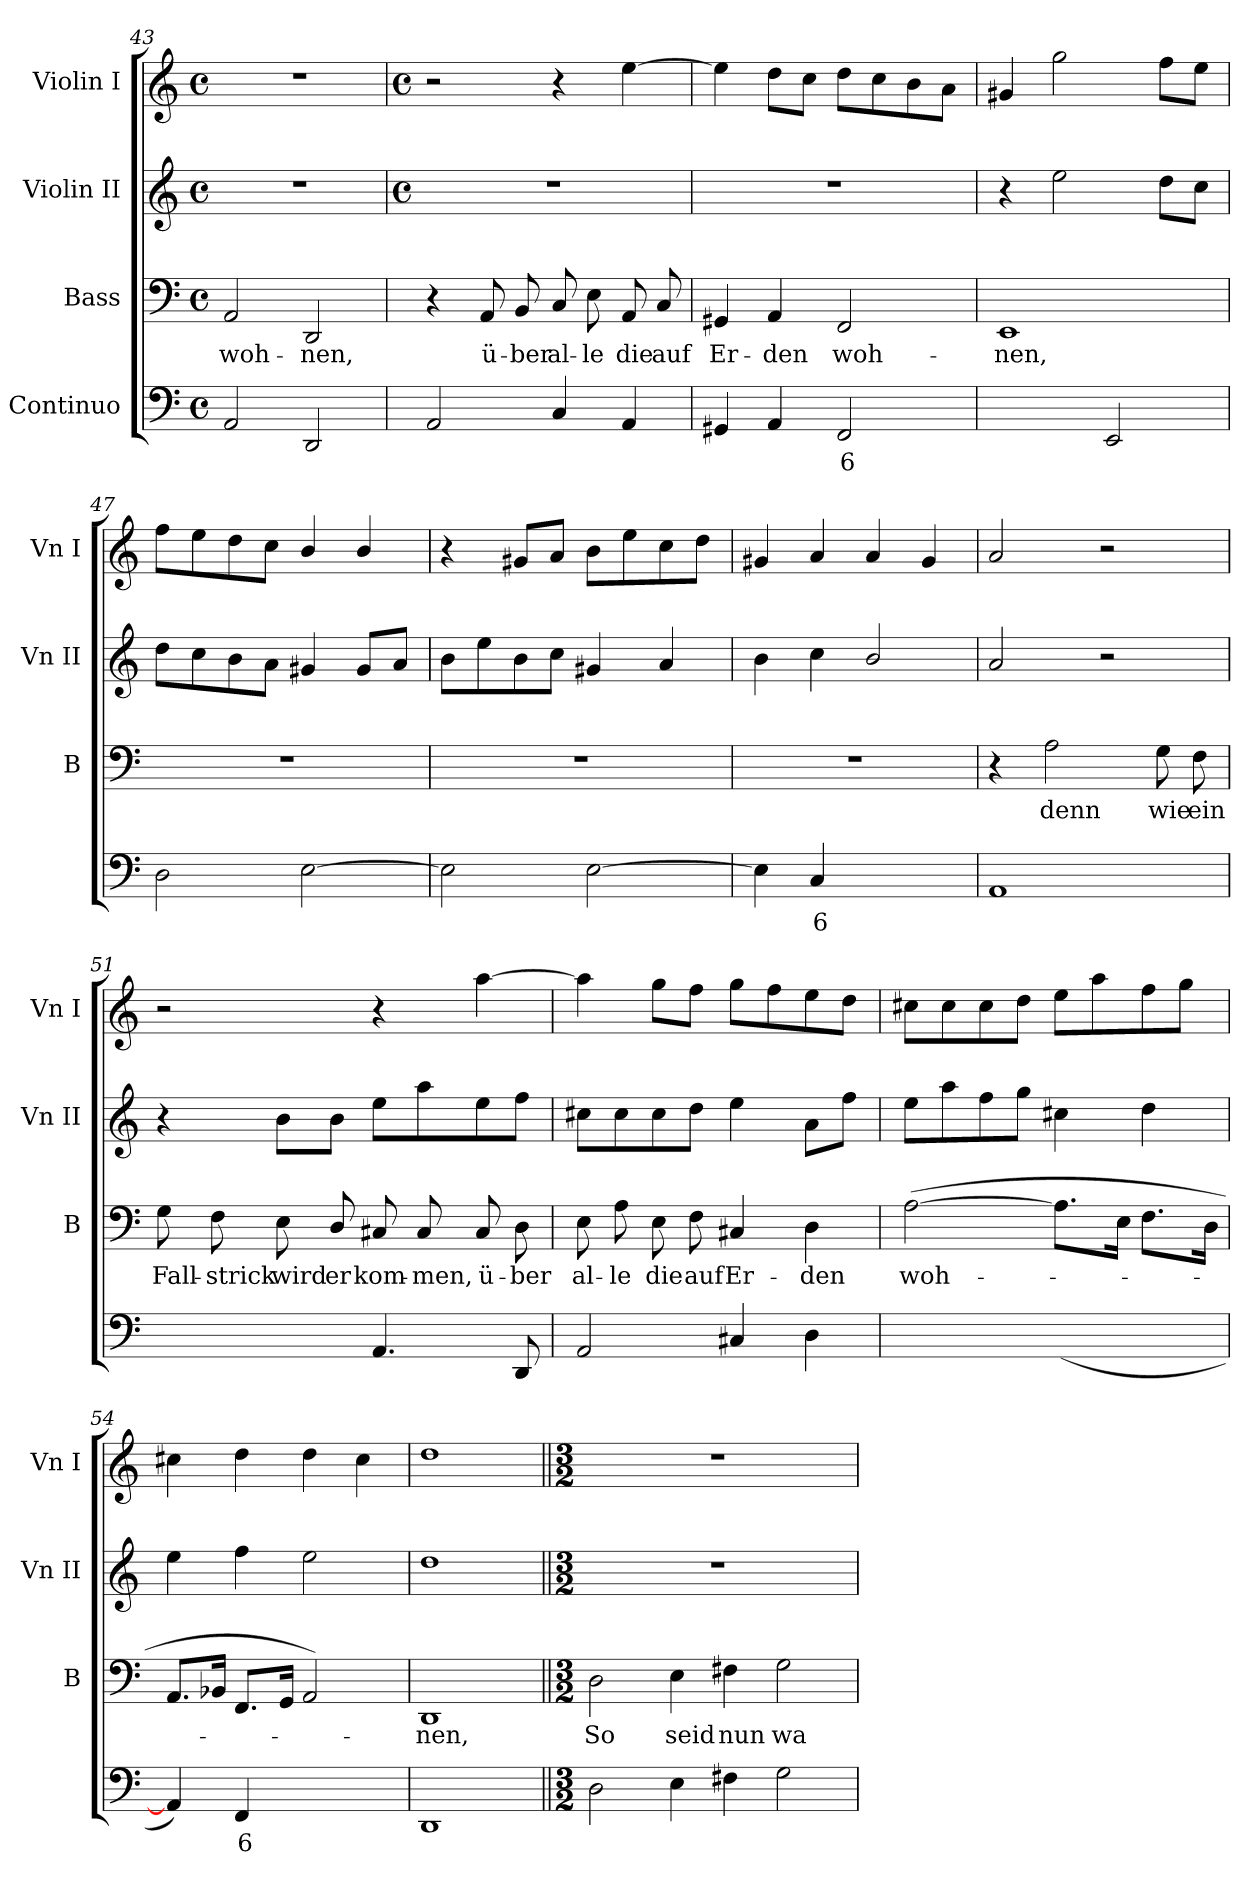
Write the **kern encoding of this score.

**kern	**text	**text	**kern	**text	**kern	**kern
*part4	*part4	*part4	*part3	*part3	*part2	*part1
*staff4	*staff4	*staff4	*staff3	*staff3	*staff2	*staff1
*I"Continuo	*	*	*I"Bass	*	*I"Violin II	*I"Violin I
*	*	*	*I'B	*	*I'Vn II	*I'Vn I
*clefF4	*	*	*clefF4	*	*clefG2	*clefG2
*k[]	*	*	*k[]	*	*k[]	*k[]
*C:	*	*	*C:	*	*C:	*C:
*M4/4	*	*	*M4/4	*	*M4/4	*M4/4
*met(c)	*	*	*met(c)	*	*met(c)	*met(c)
=43	=43	=43	=43	=43	=43	=43
!	!	!	!	!LO:LY:b	!	!
2AA	.	.	2AA	woh-	1r	1r
!	!	!	!	!LO:LY:b	!	!
2DD	.	.	2DD	-nen,	.	.
!!LO:LB:g=z
=44	=44	=44	=44	=44	=44	=44
*	*	*	*	*	*k[]	*k[]
*	*	*	*	*	*C:	*C:
*	*	*	*	*	*M4/4	*M4/4
*	*	*	*	*	*met(c)	*met(c)
2AA	.	.	4r	.	1r	2r
!	!	!	!	!LO:LY:b	!	!
.	.	.	8AA	ü-	.	.
!	!	!	!	!LO:LY:b	!	!
.	.	.	8BB	-ber	.	.
!	!	!	!	!LO:LY:b	!	!
4C	.	.	8C	al-	.	4r
!	!	!	!	!LO:LY:b	!	!
.	.	.	8E	-le	.	.
!	!	!	!	!LO:LY:b	!	!
4AA	.	.	8AA	die	.	[4ee
!	!	!	!	!LO:LY:b	!	!
.	.	.	8C	auf	.	.
=45	=45	=45	=45	=45	=45	=45
!	!	!	!	!LO:LY:b	!	!
4GG#X	.	.	4GG#X	Er-	1r	4ee]
!	!	!	!	!LO:LY:b	!	!
4AA	.	.	4AA	-den	.	8ddL
.	.	.	.	.	.	8ccJ
!	!LO:LY:b	!	!	!LO:LY:b	!	!
2FF	6	.	2FF	woh-	.	8ddL
.	.	.	.	.	.	8cc
.	.	.	.	.	.	8b
.	.	.	.	.	.	8aJ
=46	=46	=46	=46	=46	=46	=46
!	!	!	!	!LO:LY:b	!	!
[4EEyy	.	.	1EE	-nen,	4r	4g#X
4EEyy]	.	.	.	.	2ee	2gg
2EE	.	.	.	.	.	.
.	.	.	.	.	8ddL	8ffL
.	.	.	.	.	8ccJ	8eeJ
=47	=47	=47	=47	=47	=47	=47
2D	.	.	1r	.	8ddL	8ffL
.	.	.	.	.	8cc	8ee
.	.	.	.	.	8b	8dd
.	.	.	.	.	8aJ	8ccJ
[2E	.	.	.	.	4g#X	4b/
.	.	.	.	.	8g#L	4b/
.	.	.	.	.	8aJ	.
=48	=48	=48	=48	=48	=48	=48
2E]	.	.	1r	.	8bL	4r
.	.	.	.	.	8ee	.
.	.	.	.	.	8b	8g#XL
.	.	.	.	.	8ccJ	8aJ
[2E	.	.	.	.	4g#X	8bL
.	.	.	.	.	.	8ee
.	.	.	.	.	4a	8cc
.	.	.	.	.	.	8ddJ
=49	=49	=49	=49	=49	=49	=49
4E]	.	.	1r	.	4b	4g#X
!	!LO:LY:b	!	!	!	!	!
4C	6	.	.	.	4cc	4a
!	!LO:LY:b	!	!	!	!	!
[4Eyy	4	.	.	.	2b/	4a
4Eyy]	.	.	.	.	.	4g#
=50	=50	=50	=50	=50	=50	=50
1AA	.	.	4r	.	2a	2a
!	!	!	!	!LO:LY:b	!	!
.	.	.	2A	denn	.	.
.	.	.	.	.	2r	2r
!	!	!	!	!LO:LY:b	!	!
.	.	.	8G	wie	.	.
!	!	!	!	!LO:LY:b	!	!
.	.	.	8F	ein	.	.
!!LO:LB:g=z
=51	=51	=51	=51	=51	=51	=51
!	!LO:LY:b	!	!	!LO:LY:b	!	!
[4GGyy	5	.	8G	Fall-	4r	2r
!	!	!	!	!LO:LY:b	!	!
.	.	.	8F	-strick	.	.
!	!LO:LY:b	!	!	!LO:LY:b	!	!
4GGyy]	6	.	8E	wird	8bL	.
!	!	!	!	!LO:LY:b	!	!
.	.	.	8D/	er	8bJ	.
!	!	!	!	!LO:LY:b	!	!
4.AA	.	.	8C#X	kom-	8eeL	4r
!	!	!	!	!LO:LY:b	!	!
.	.	.	8C#	-men,	8aa	.
!	!	!	!	!LO:LY:b	!	!
.	.	.	8C#	ü-	8ee	[4aa
!	!	!	!	!LO:LY:b	!	!
8DD	.	.	8D	-ber	8ffJ	.
=52	=52	=52	=52	=52	=52	=52
!	!	!	!	!LO:LY:b	!	!
2AA	.	.	8E	al-	8cc#XL	4aa]
!	!	!	!	!LO:LY:b	!	!
.	.	.	8A	-le	8cc#	.
!	!	!	!	!LO:LY:b	!	!
.	.	.	8E	die	8cc#	8ggL
!	!	!	!	!LO:LY:b	!	!
.	.	.	8F	auf	8ddJ	8ffJ
!	!	!	!	!LO:LY:b	!	!
4C#X	.	.	4C#X	Er-	4ee	8ggL
.	.	.	.	.	.	8ff
!	!	!	!	!LO:LY:b	!	!
4D	.	.	4D	-den	8aL	8ee
.	.	.	.	.	8ffJ	8ddJ
=53	=53	=53	=53	=53	=53	=53
!	!LO:LY:b	!	!	!LO:LY:b	!	!
[4Ayy	5	.	(<[2A	woh-	8eeL	8cc#XL
.	.	.	.	.	8aa	8cc#
!	!LO:LY:b	!LO:LY:b	!	!	!	!
4Ayy]	6	4	.	.	8ff	8cc#
.	.	.	.	.	8ggJ	8ddJ
!	!LO:LY:b	!	!	!	!	!
(<[4AAyy	5	.	8.AL]	.	4cc#X	8eeL
.	.	.	.	.	.	8aa
.	.	.	16EJ	.	.	.
!	!LO:LY:b	!LO:LY:b	!	!	!	!
4AAyy_	6	4	8.FL	.	4dd	8ff
.	.	.	.	.	.	8ggJ
.	.	.	16DJ	.	.	.
=54	=54	=54	=54	=54	=54	=54
4AA])	.	.	8.AAL	.	4ee	4cc#X
.	.	.	16BB-XJ	.	.	.
!	!LO:LY:b	!	!	!	!	!
4FF	6	.	8.FFL	.	4ff	4dd
.	.	.	16GGJ	.	.	.
!	!LO:LY:b	!	!	!	!	!
[4AAyy	4	.	2AA)	.	2ee	4dd
4AAyy]	.	.	.	.	.	4cc#
=55	=55	=55	=55	=55	=55	=55
!	!	!	!	!LO:LY:b	!	!
1DD	.	.	1DD	nen,	1dd	1dd
!!LO:LB:g=z
=56||	=56||	=56||	=56||	=56||	=56||	=56||
*M3/2	*	*	*M3/2	*	*M3/2	*M3/2
!	!	!	!	!LO:LY:b	!LO:N:vis=1	!LO:N:vis=1
2D	.	.	2D	So	1.r	1.r
!	!	!	!	!LO:LY:b	!	!
4E	.	.	4E	seid	.	.
!	!	!	!	!LO:LY:b	!	!
4F#X	.	.	4F#X	nun	.	.
!	!	!	!	!LO:LY:b	!	!
2G	.	.	2G	wa-	.	.
=	=	=	=	=	=	=
*-	*-	*-	*-	*-	*-	*-
